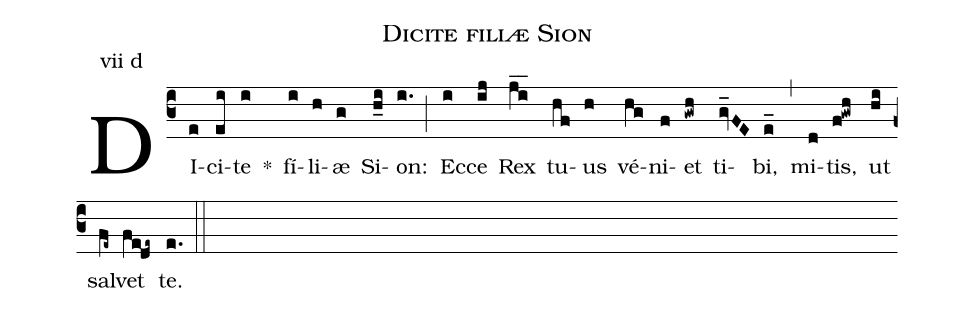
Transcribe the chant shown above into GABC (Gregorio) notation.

name: Dicite filiæ Sion;
annotation: vii d;
mode: 7;
%%
(c3)
DI(e)ci(ei)te(i) *()
fí(i)li(h)æ(g) Si(h_i)on:(i.) (;)
Ec(i)ce(ij) Rex(ji__) tu(hf)us(h) vé(hg)ni(f)et(gwh) ti(gv_FE)bi,(e_) (,)
mi(d)tis,(f!gwh) ut(hi) sal(fe~)vet(fe!de~) te.(e.) (::)
